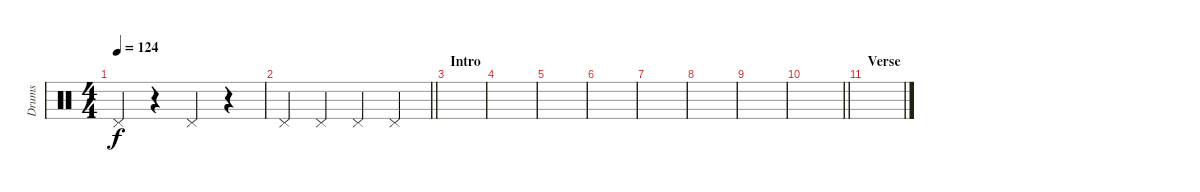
\track ("Drums" "Drums") {instrument percussion}
\staff {score}
\articulation defaults
\ts (4 4)
\tempo 124
\clef neutral
\ks c "Pedal Hi-Hat (hit)".4{dy f}
r.4 "Pedal Hi-Hat (hit)".4 r.4 |
\barLineRight lightlight "Pedal Hi-Hat (hit)".4 "Pedal Hi-Hat (hit)".4 "Pedal Hi-Hat (hit)".4 "Pedal Hi-Hat (hit)".4
|
\section ("" "Intro")
|
|
|
|
|
|
|
\barLineRight lightlight
|
\section ("" "Verse ")
